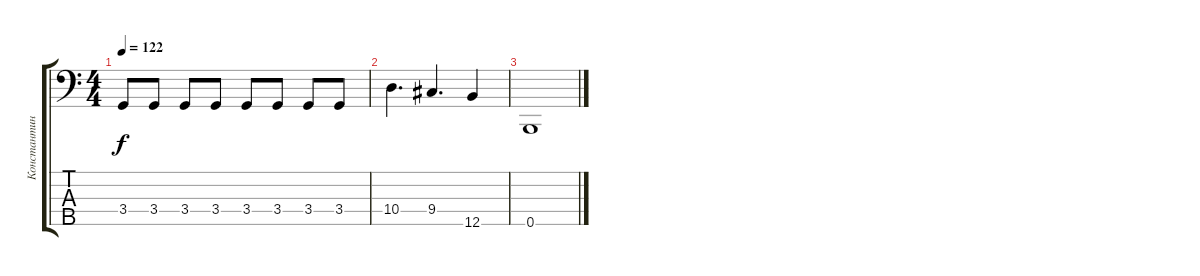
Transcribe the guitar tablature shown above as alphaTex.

\track ("Константин Бекрев" "Константин") {instrument electricbasspick}
\staff {score tabs}
\tuning (G2 D2 A1 E1 B0) {hide}
\ts (4 4)
\tempo 122
\clef f4
\ks c
3.4.8{dy f} 3.4.8 3.4.8 3.4.8 3.4.8 3.4.8 3.4.8 3.4.8 |
10.4.4{d} 9.4.4{d} 12.5.4 |
0.5.1
